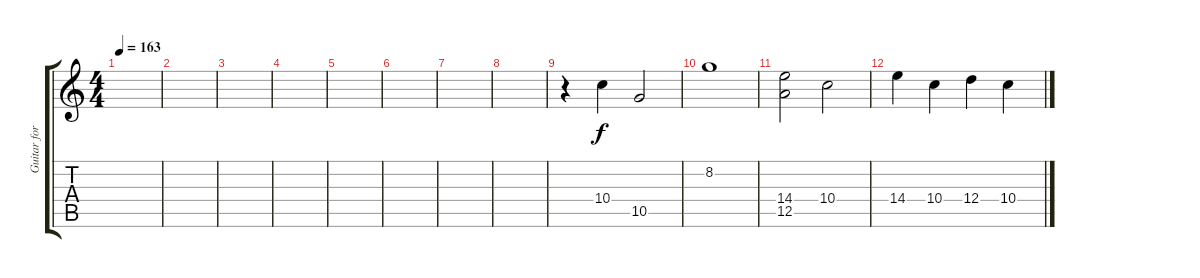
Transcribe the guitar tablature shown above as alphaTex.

\track ("Guitar for clean phases" "Guitar for") {instrument electricguitarjazz}
\staff {score tabs}
\tuning (E4 B3 G3 D3 A2 E2) {hide}
\ts (4 4)
\tempo 163
\clef g2
\ks c
|
|
|
|
|
|
|
|
r.4 10.4.4 10.5.2 |
8.2.1 |
(14.4 12.5).2 10.4.2 |
14.4.4 10.4.4 12.4.4 10.4.4
